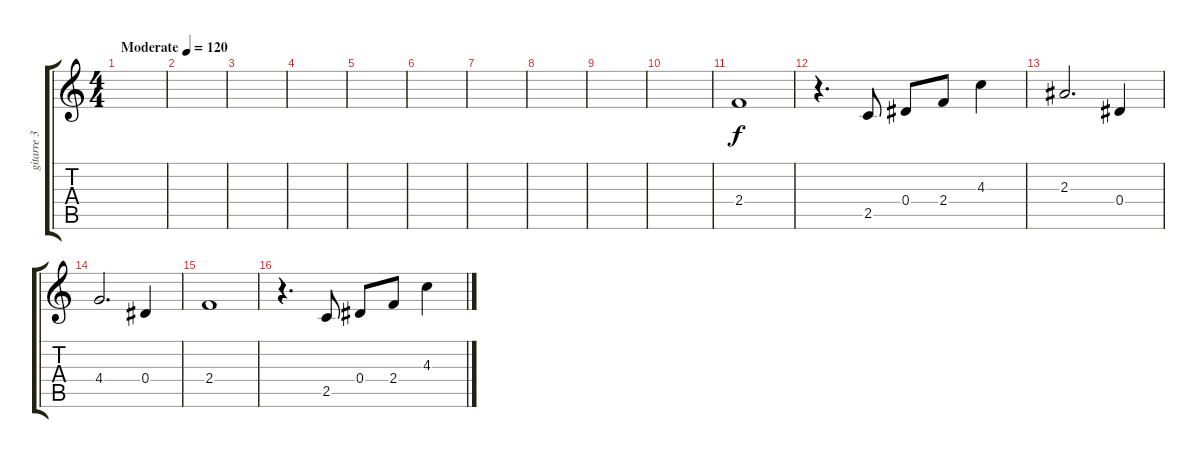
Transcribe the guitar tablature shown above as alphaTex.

\track ("gitarre 3" "gitarre 3") {instrument acousticguitarsteel}
\staff {score tabs}
\tuning (F4 C4 Ab3 Eb3 Bb2 Eb2) {hide}
\ts (4 4)
\tempo (120 "Moderate")
\clef g2
\ks c
|
|
|
|
|
|
|
|
|
|
2.4.1 |
r.4{d} 2.5.8 0.4.8 2.4.8 4.3.4 |
2.3.2{d} 0.4.4 |
4.4.2{d} 0.4.4 |
2.4.1 |
r.4{d} 2.5.8 0.4.8 2.4.8 4.3.4
